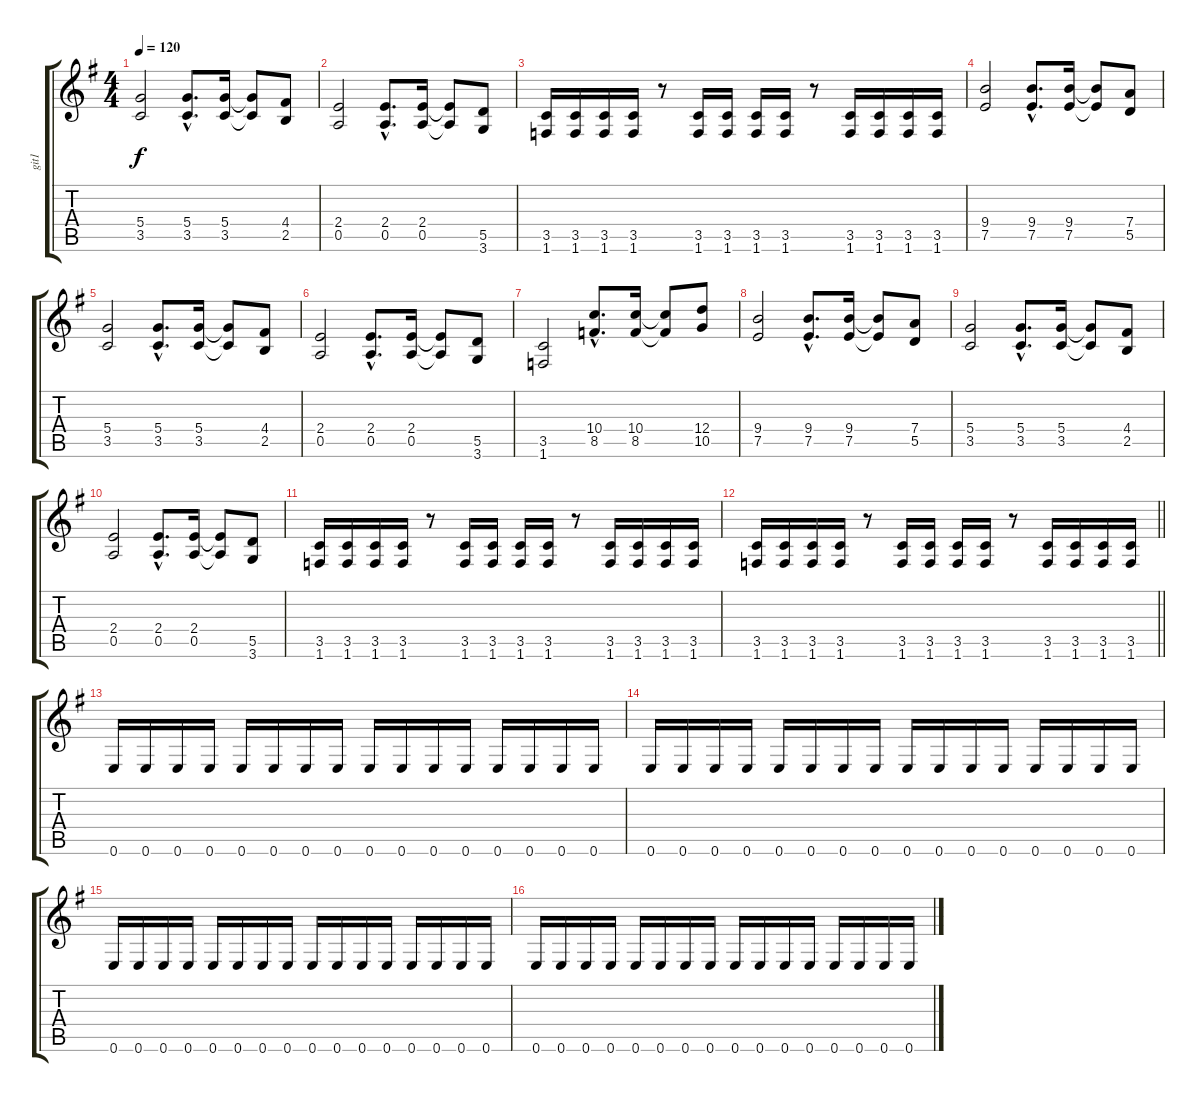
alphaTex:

\track ("git1" "git1") {instrument distortionguitar}
\staff {score tabs}
\tuning (E4 B3 G3 D3 A2 E2) {hide}
\ts (4 4)
\tempo 120
\clef g2
\ks eminor
(5.4 3.5).2{dy f} (5.4{hac} 3.5{hac}).8{d} (5.4 3.5).16 (5.4{t} 3.5{t}).8 (4.4 2.5).8 |
(2.4 0.5).2 (2.4{hac} 0.5{hac}).8{d} (2.4 0.5).16 (2.4{t} 0.5{t}).8 (5.5 3.6).8 |
(3.5 1.6).16 (3.5 1.6).16 (3.5 1.6).16 (3.5 1.6).16 r.8 (3.5 1.6).16 (3.5 1.6).16 (3.5 1.6).16 (3.5 1.6).16 r.8 (3.5 1.6).16 (3.5 1.6).16 (3.5 1.6).16 (3.5 1.6).16 |
(9.4 7.5).2 (9.4{hac} 7.5{hac}).8{d} (9.4 7.5).16 (9.4{t} 7.5{t}).8 (7.4 5.5).8 |
(5.4 3.5).2 (5.4{hac} 3.5{hac}).8{d} (5.4 3.5).16 (5.4{t} 3.5{t}).8 (4.4 2.5).8 |
(2.4 0.5).2 (2.4{hac} 0.5{hac}).8{d} (2.4 0.5).16 (2.4{t} 0.5{t}).8 (5.5 3.6).8 |
(3.5 1.6).2 (10.4{hac} 8.5{hac}).8{d} (10.4 8.5).16 (10.4{t} 8.5{t}).8 (12.4 10.5).8 |
(9.4 7.5).2 (9.4{hac} 7.5{hac}).8{d} (9.4 7.5).16 (9.4{t} 7.5{t}).8 (7.4 5.5).8 |
(5.4 3.5).2 (5.4{hac} 3.5{hac}).8{d} (5.4 3.5).16 (5.4{t} 3.5{t}).8 (4.4 2.5).8 |
(2.4 0.5).2 (2.4{hac} 0.5{hac}).8{d} (2.4 0.5).16 (2.4{t} 0.5{t}).8 (5.5 3.6).8 |
(3.5 1.6).16 (3.5 1.6).16 (3.5 1.6).16 (3.5 1.6).16 r.8 (3.5 1.6).16 (3.5 1.6).16 (3.5 1.6).16 (3.5 1.6).16 r.8 (3.5 1.6).16 (3.5 1.6).16 (3.5 1.6).16 (3.5 1.6).16 |
\barLineRight lightlight
(3.5 1.6).16 (3.5 1.6).16 (3.5 1.6).16 (3.5 1.6).16 r.8 (3.5 1.6).16 (3.5 1.6).16 (3.5 1.6).16 (3.5 1.6).16 r.8 (3.5 1.6).16 (3.5 1.6).16 (3.5 1.6).16 (3.5 1.6).16 |
0.6.16 0.6.16 0.6.16 0.6.16 0.6.16 0.6.16 0.6.16 0.6.16 0.6.16 0.6.16 0.6.16 0.6.16 0.6.16 0.6.16 0.6.16 0.6.16 |
0.6.16 0.6.16 0.6.16 0.6.16 0.6.16 0.6.16 0.6.16 0.6.16 0.6.16 0.6.16 0.6.16 0.6.16 0.6.16 0.6.16 0.6.16 0.6.16 |
0.6.16 0.6.16 0.6.16 0.6.16 0.6.16 0.6.16 0.6.16 0.6.16 0.6.16 0.6.16 0.6.16 0.6.16 0.6.16 0.6.16 0.6.16 0.6.16 |
0.6.16 0.6.16 0.6.16 0.6.16 0.6.16 0.6.16 0.6.16 0.6.16 0.6.16 0.6.16 0.6.16 0.6.16 0.6.16 0.6.16 0.6.16 0.6.16
